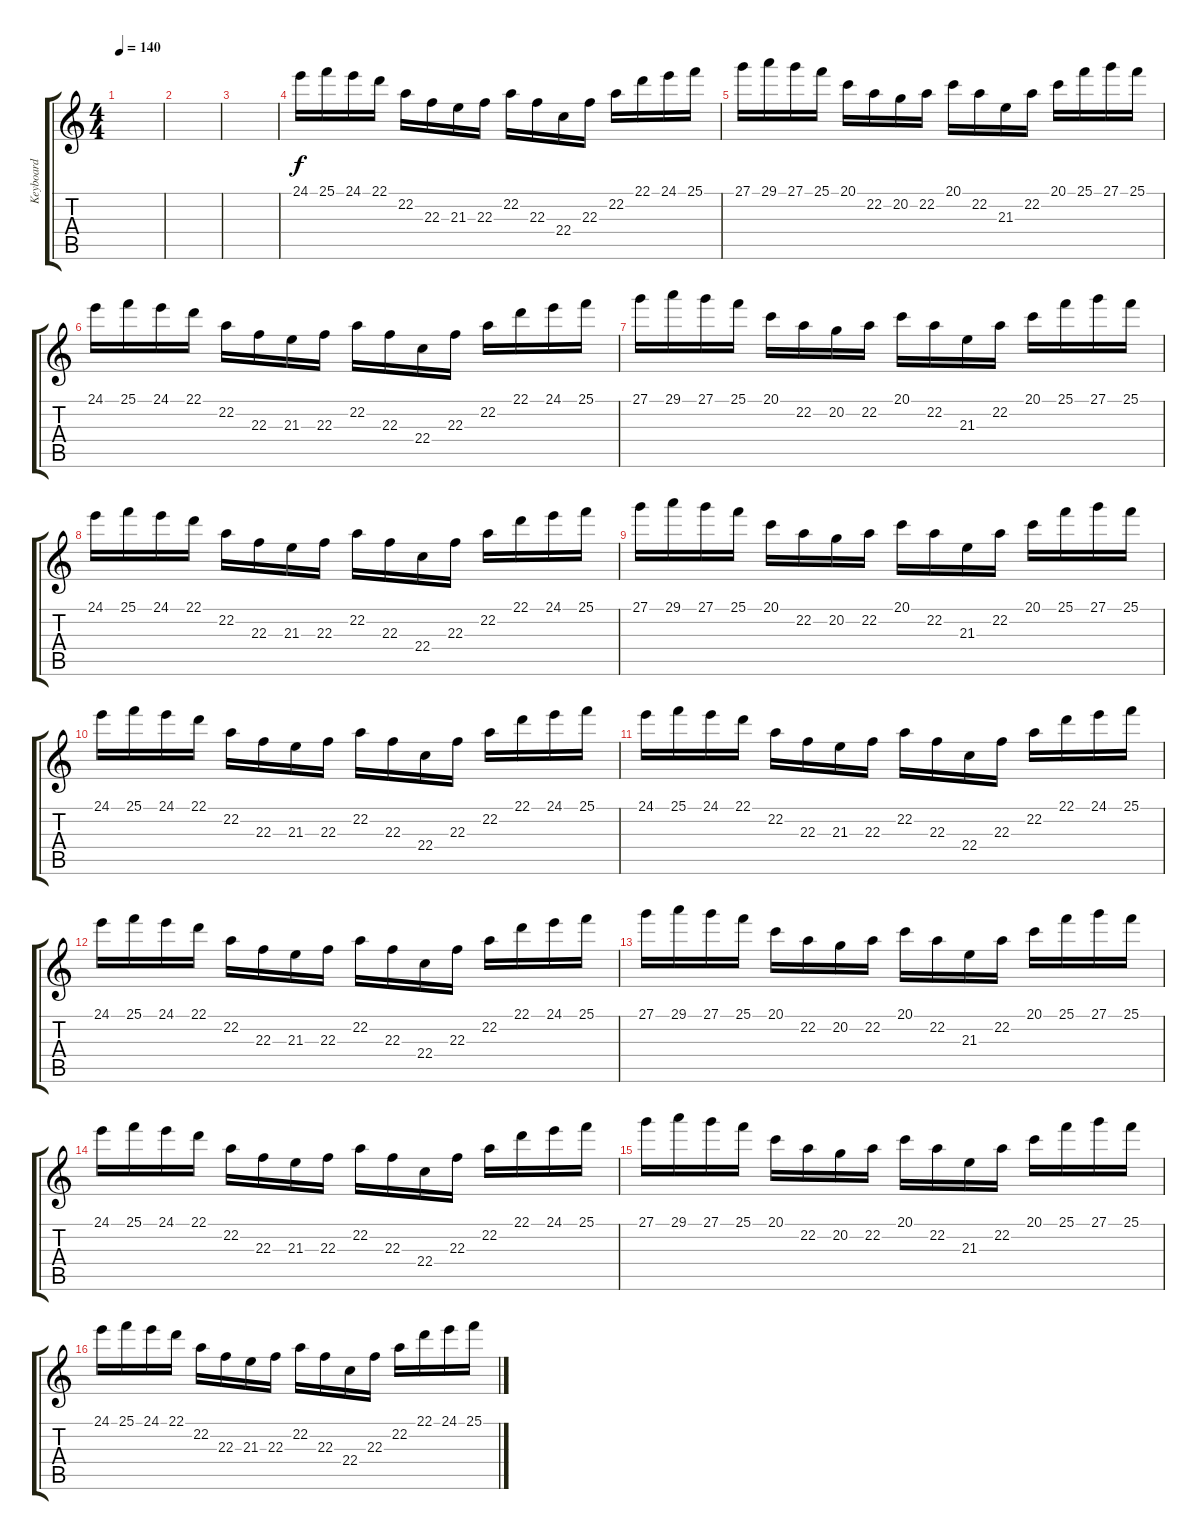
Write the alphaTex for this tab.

\track ("Keyboard" "Keyboard") {instrument acousticgrandpiano}
\staff {score tabs}
\tuning (E4 B3 G3 D3 A2 E2) {hide}
\ts (4 4)
\tempo 140
\clef g2
\ks c
|
|
|
24.1.16{volume 9 balance 0} 25.1.16 24.1.16 22.1.16 22.2.16 22.3.16 21.3.16 22.3.16 22.2.16 22.3.16 22.4.16 22.3.16 22.2.16 22.1.16 24.1.16 25.1.16 |
27.1.16 29.1.16 27.1.16 25.1.16 20.1.16 22.2.16 20.2.16 22.2.16 20.1.16 22.2.16 21.3.16 22.2.16 20.1.16 25.1.16 27.1.16 25.1.16 |
24.1.16 25.1.16 24.1.16 22.1.16 22.2.16 22.3.16 21.3.16 22.3.16 22.2.16 22.3.16 22.4.16 22.3.16 22.2.16 22.1.16 24.1.16 25.1.16 |
27.1.16 29.1.16 27.1.16 25.1.16 20.1.16 22.2.16 20.2.16 22.2.16 20.1.16 22.2.16 21.3.16 22.2.16 20.1.16 25.1.16 27.1.16 25.1.16 |
24.1.16 25.1.16 24.1.16 22.1.16 22.2.16 22.3.16 21.3.16 22.3.16 22.2.16 22.3.16 22.4.16 22.3.16 22.2.16 22.1.16 24.1.16 25.1.16 |
27.1.16 29.1.16 27.1.16 25.1.16 20.1.16 22.2.16 20.2.16 22.2.16 20.1.16 22.2.16 21.3.16 22.2.16 20.1.16 25.1.16 27.1.16 25.1.16 |
24.1.16 25.1.16 24.1.16 22.1.16 22.2.16 22.3.16 21.3.16 22.3.16 22.2.16 22.3.16 22.4.16 22.3.16 22.2.16 22.1.16 24.1.16 25.1.16 |
24.1.16 25.1.16 24.1.16 22.1.16 22.2.16 22.3.16 21.3.16 22.3.16 22.2.16 22.3.16 22.4.16 22.3.16 22.2.16 22.1.16 24.1.16 25.1.16 |
24.1.16{volume 9 balance 0} 25.1.16 24.1.16 22.1.16 22.2.16 22.3.16 21.3.16 22.3.16 22.2.16 22.3.16 22.4.16 22.3.16 22.2.16 22.1.16 24.1.16 25.1.16 |
27.1.16 29.1.16 27.1.16 25.1.16 20.1.16 22.2.16 20.2.16 22.2.16 20.1.16 22.2.16 21.3.16 22.2.16 20.1.16 25.1.16 27.1.16 25.1.16 |
24.1.16 25.1.16 24.1.16 22.1.16 22.2.16 22.3.16 21.3.16 22.3.16 22.2.16 22.3.16 22.4.16 22.3.16 22.2.16 22.1.16 24.1.16 25.1.16 |
27.1.16 29.1.16 27.1.16 25.1.16 20.1.16 22.2.16 20.2.16 22.2.16 20.1.16 22.2.16 21.3.16 22.2.16 20.1.16 25.1.16 27.1.16 25.1.16 |
24.1.16 25.1.16 24.1.16 22.1.16 22.2.16 22.3.16 21.3.16 22.3.16 22.2.16 22.3.16 22.4.16 22.3.16 22.2.16 22.1.16 24.1.16 25.1.16
